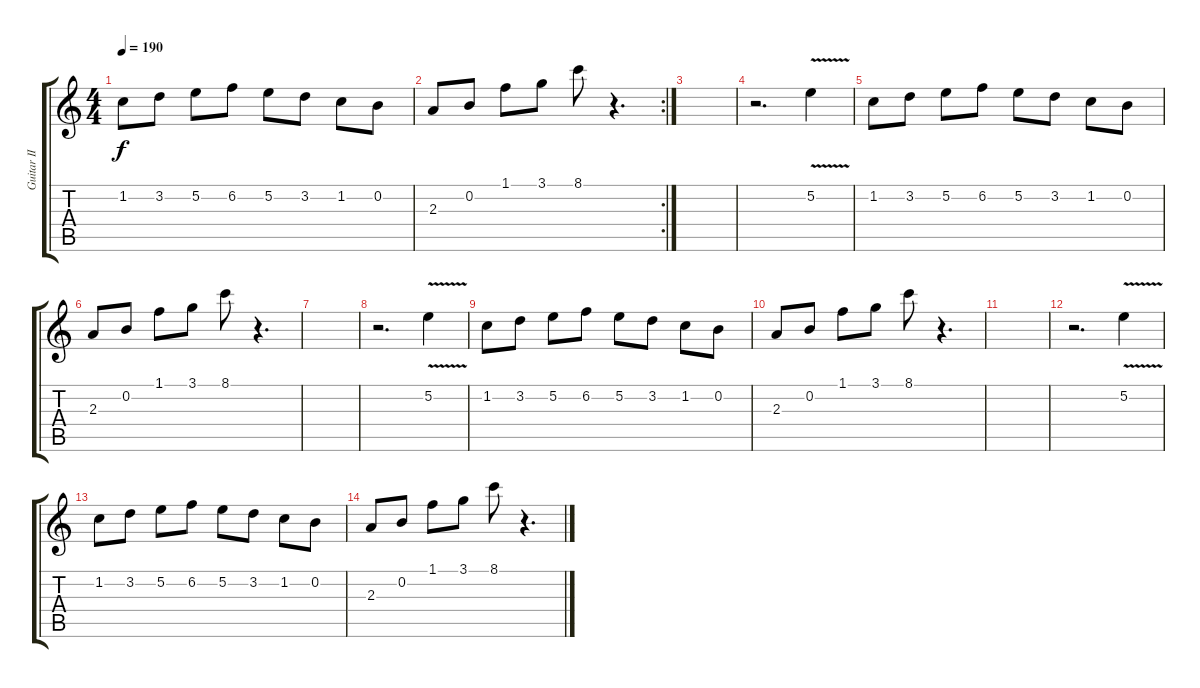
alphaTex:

\track ("Guitar II" "Guitar II") {instrument acousticguitarsteel}
\staff {score tabs}
\tuning (E4 B3 G3 D3 A2 D2) {hide}
\ts (4 4)
\tempo 190
\clef g2
\ks c
1.2.8{dy f instrument overdrivenguitar} 3.2.8 5.2.8 6.2.8 5.2.8 3.2.8 1.2.8 0.2.8 |
\rc 2
2.3.8{instrument overdrivenguitar} 0.2.8 1.1.8 3.1.8 8.1.8 r.4{d} |
|
r.2{d instrument overdrivenguitar} 5.2{v}.4 |
1.2.8{instrument overdrivenguitar} 3.2.8 5.2.8 6.2.8 5.2.8 3.2.8 1.2.8 0.2.8 |
2.3.8{instrument overdrivenguitar} 0.2.8 1.1.8 3.1.8 8.1.8 r.4{d} |
|
r.2{d instrument overdrivenguitar} 5.2{v}.4 |
1.2.8{instrument overdrivenguitar} 3.2.8 5.2.8 6.2.8 5.2.8 3.2.8 1.2.8 0.2.8 |
2.3.8{instrument overdrivenguitar} 0.2.8 1.1.8 3.1.8 8.1.8 r.4{d} |
|
r.2{d instrument overdrivenguitar} 5.2{v}.4 |
1.2.8{instrument overdrivenguitar} 3.2.8 5.2.8 6.2.8 5.2.8 3.2.8 1.2.8 0.2.8 |
2.3.8{instrument overdrivenguitar} 0.2.8 1.1.8 3.1.8 8.1.8 r.4{d}
